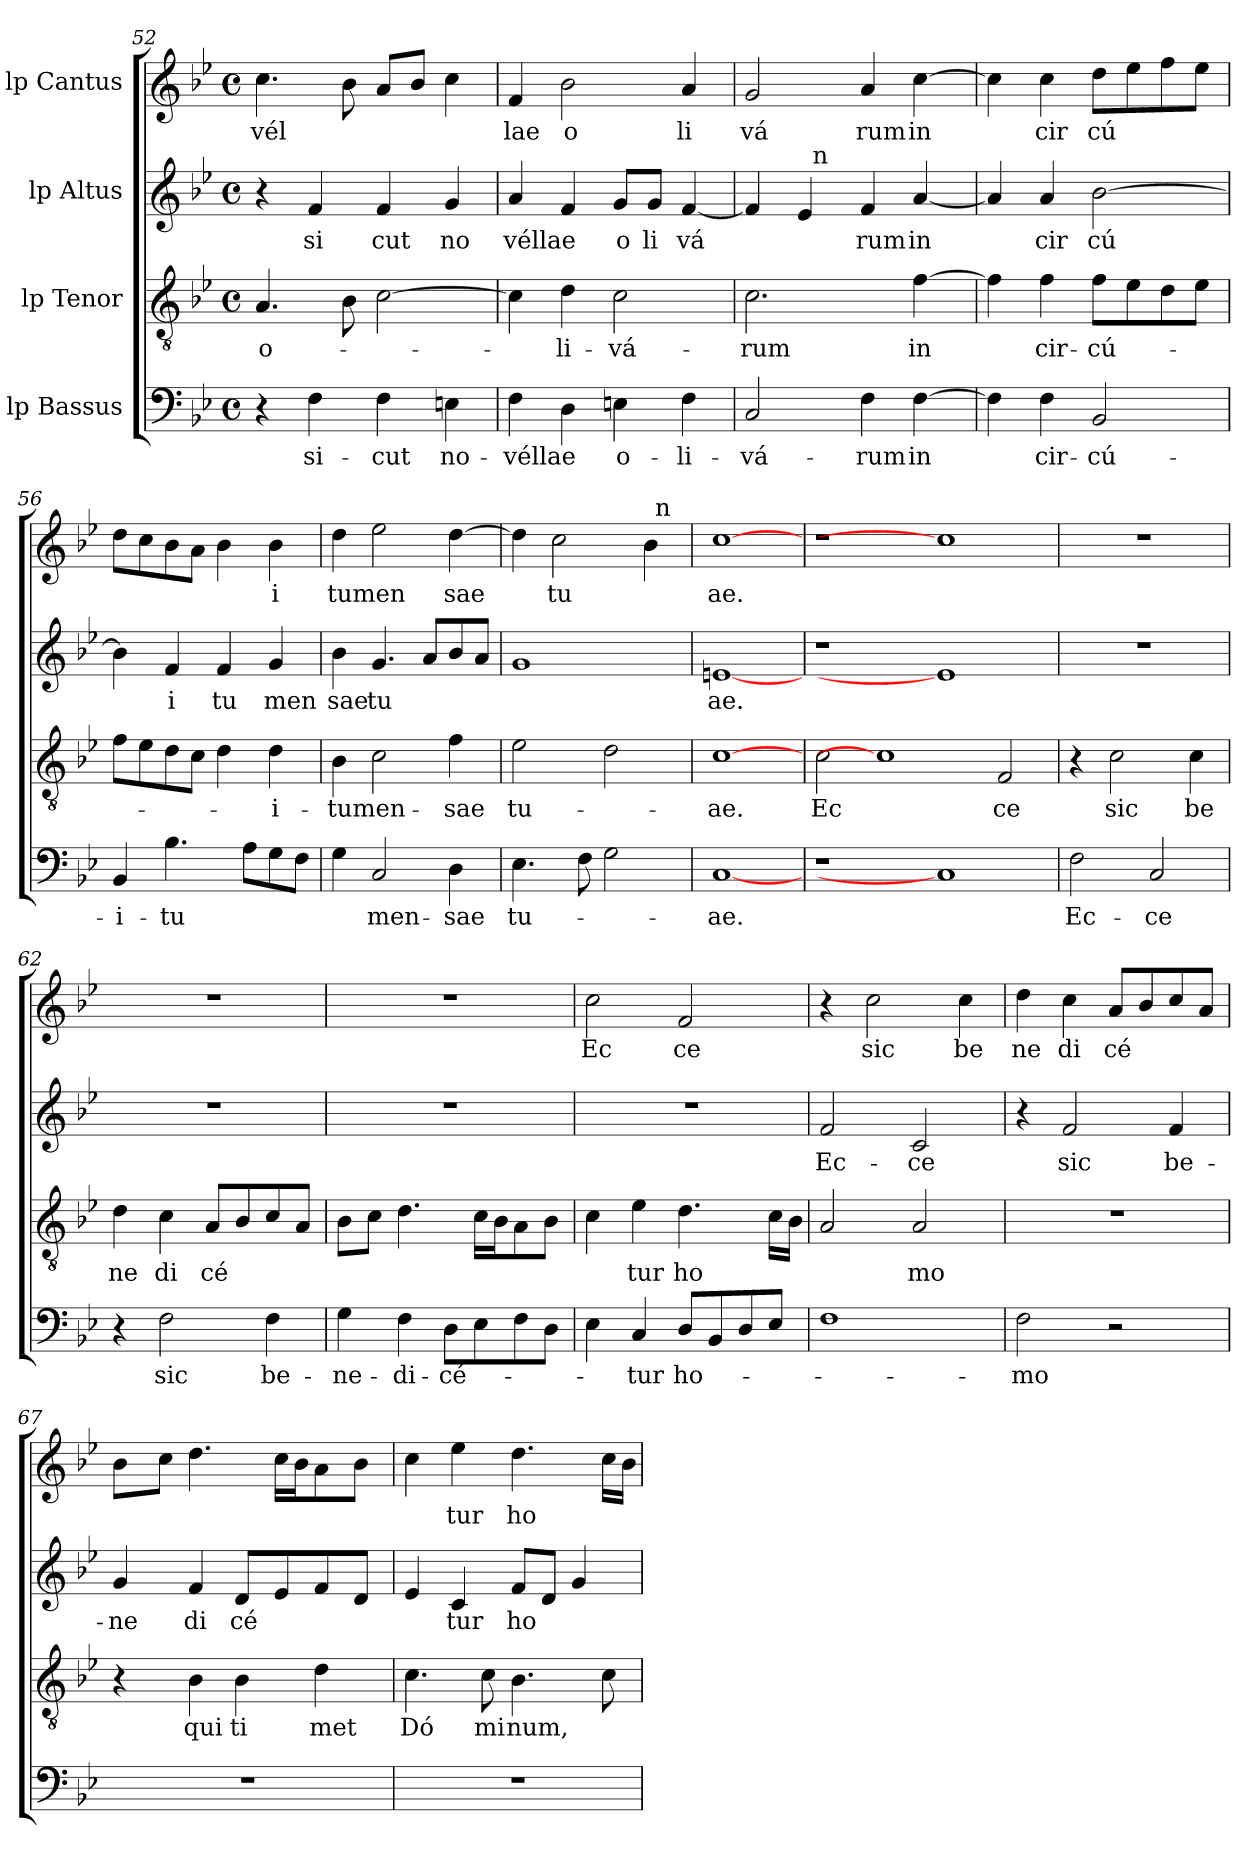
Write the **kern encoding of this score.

**kern	**text	**kern	**text	**kern	**text	**kern	**text
*part4	*part4	*part3	*part3	*part2	*part2	*part1	*part1
*staff4	*staff4	*staff3	*staff3	*staff2	*staff2	*staff1	*staff1
*I"lp Bassus	*	*I"lp Tenor	*	*I"lp Altus	*	*I"lp Cantus	*
!!LO:LB:g=z
*clefF4	*	*clefGv2	*	*clefG2	*	*clefG2	*
*k[b-e-]	*	*k[b-e-]	*	*k[b-e-]	*	*k[b-e-]	*
*B-:	*	*B-:	*	*B-:	*	*B-:	*
*M4/4	*	*M4/4	*	*M4/4	*	*M4/4	*
*met(c)	*	*met(c)	*	*met(c)	*	*met(c)	*
=52	=52	=52	=52	=52	=52	=52	=52
!	!	!	!LO:LY:b:cj	!	!	!	!LO:LY:b
4r	.	4.A/	o-	4r	.	4.cc\	vél
!	!LO:LY:b:cj	!	!	!	!LO:LY:b:cj	!	!
4F\	si-	.	.	4f/	si	.	.
.	.	8B-\	.	.	.	8b-\	.
!	!LO:LY:b:cj	!	!	!	!LO:LY:b:cj	!	!
4F\	-cut	[>2c\	.	4f/	cut	8a/L	.
.	.	.	.	.	.	8b-/J	.
!	!LO:LY:b:cj	!	!	!	!LO:LY:b:cj	!	!
4En\	no-	.	.	4g/	no	4cc\	.
=53	=53	=53	=53	=53	=53	=53	=53
!	!LO:LY:b	!	!	!	!LO:LY:b	!	!LO:LY:b:cj
4F\	-véllae	4c\]	.	4a/	véllae	4f/	lae
!	!	!	!LO:LY:b:cj	!	!	!	!LO:LY:b:cj
4D\	.	4d\	-li-	4f/	.	2b-\	o
!	!LO:LY:b:cj	!	!LO:LY:b:cj	!	!LO:LY:b:cj	!	!
4En\	o-	2c\	-vá-	8g/L	o	.	.
!	!	!	!	!	!LO:LY:b:cj	!	!
.	.	.	.	8g/J	li	.	.
!	!LO:LY:b:cj	!	!	!	!LO:LY:b:cj	!	!LO:LY:b:cj
4F\	-li-	.	.	[<4f/	vá	4a/	li
=54	=54	=54	=54	=54	=54	=54	=54
!	!LO:LY:b:cj	!	!LO:LY:b:cj	!	!	!	!LO:LY:b:cj
*	*	*	*	*^	*	*	*
2C/	-vá-	2.c\	-rum	4f/]	4ryy	.	2g/	vá
.	.	.	.	4e-/	32ryy	.	.	.
!	!	!	!	!	!LO:TX:a:t=n	!	!	!
.	.	.	.	.	2ryy	.	.	.
!	!LO:LY:b:cj	!	!	!	!	!LO:LY:b:cj	!	!LO:LY:b:cj
4F\	-rum	.	.	4f/	.	rum	4a/	rum
!	!LO:LY:b:cj	!	!LO:LY:b:cj	!	!	!LO:LY:b:cj	!	!LO:LY:b:cj
[>4F\	in	[>4f\	in	[<4a/	.	in	[>4cc\	in
.	.	.	.	.	8..ryy	.	.	.
*	*	*	*	*v	*v	*	*	*
=55	=55	=55	=55	=55	=55	=55	=55
4F\]	.	4f\]	.	4a/]	.	4cc\]	.
!	!LO:LY:b:cj	!	!LO:LY:b:cj	!	!LO:LY:b:cj	!	!LO:LY:b:cj
4F\	cir-	4f\	cir-	4a/	cir	4cc\	cir
!	!LO:LY:b:cj	!	!LO:LY:b:cj	!	!LO:LY:b:cj	!	!LO:LY:b:cj
2BB-/	-cú-	8f\L	-cú-	[>2b-\	cú	8dd\L	cú
.	.	8e-\	.	.	.	8ee-\	.
.	.	8d\	.	.	.	8ff\	.
.	.	8e-\J	.	.	.	8ee-\J	.
=56	=56	=56	=56	=56	=56	=56	=56
!	!LO:LY:b:cj	!	!	!	!	!	!
4BB-/	-i-	8f\L	.	4b-\]	.	8dd\L	.
.	.	8e-\	.	.	.	8cc\	.
!	!LO:LY:b:cj	!	!	!	!LO:LY:b:cj	!	!
4.B-\	-tu	8d\	.	4f/	i	8b-\	.
.	.	8c\J	.	.	.	8a\J	.
!	!	!	!	!	!LO:LY:b:cj	!	!
.	.	4d\	.	4f/	tu	4b-\	.
8A\L	.	.	.	.	.	.	.
!	!	!	!LO:LY:b:cj	!	!LO:LY:b:cj	!	!LO:LY:b:cj
8G\	.	4d\	-i-	4g/	men	4b-\	i
8F\J	.	.	.	.	.	.	.
=57	=57	=57	=57	=57	=57	=57	=57
!	!	!	!LO:LY:b	!	!LO:LY:b:cj	!	!LO:LY:b
4G\	.	4B-\	-tumen-	4b-\	sae	4dd\	tumen
!	!LO:LY:b:cj	!	!	!	!LO:LY:b:cj	!	!
2C/	men-	2c\	.	4.g/	tu	2ee-\	.
.	.	.	.	8a/L	.	.	.
!	!LO:LY:b:cj	!	!LO:LY:b:cj	!	!	!	!LO:LY:b:cj
4D\	-sae	4f\	-sae	8b-/	.	[>4dd\	sae
.	.	.	.	8a/J	.	.	.
=58	=58	=58	=58	=58	=58	=58	=58
!	!LO:LY:b:cj	!	!LO:LY:b:cj	!	!	!	!
*	*	*	*	*	*	*^	*
4.E-\	tu-	2e-\	tu-	1g	.	4dd\]	2ryy	.
!	!	!	!	!	!	!	!	!LO:LY:b:cj
.	.	.	.	.	.	2cc\	.	tu
8F\	.	.	.	.	.	.	.	.
2G\	.	2d\	.	.	.	.	4ryy	.
.	.	.	.	.	.	4b-\	32ryy	.
!	!	!	!	!	!	!	!LO:TX:a:t=n	!
.	.	.	.	.	.	.	8..ryy	.
=59	=59	=59	=59	=59	=59	=59	=59	=59
!	!LO:LY:b:cj	!	!LO:LY:b:cj	!	!LO:LY:b:cj	!	!	!LO:LY:b:cj
*	*	*	*	*	*	*v	*v	*
[1C	-ae.	[1c	-ae.	[1en	ae.	[1cc	ae.
!!LO:PB:g=z
=60	=60	=60	=60	=60	=60	=60	=60
!	!	!	!LO:LY:b:cj	!	!	!	!
1r	.	2c\	Ec	1r	.	1r	.
.	.	1c]	.	.	.	.	.
1C]	.	.	.	1e]	.	1cc]	.
!	!	!	!LO:LY:b:cj	!	!	!	!
.	.	2F/	ce	.	.	.	.
=61	=61	=61	=61	=61	=61	=61	=61
!	!LO:LY:b:cj	!	!	!	!	!	!
2F\	Ec-	4r	.	1r	.	1r	.
!	!	!	!LO:LY:b:cj	!	!	!	!
.	.	2c\	sic	.	.	.	.
!	!LO:LY:b:cj	!	!	!	!	!	!
2C/	-ce	.	.	.	.	.	.
!	!	!	!LO:LY:b:cj	!	!	!	!
.	.	4c\	be	.	.	.	.
=62	=62	=62	=62	=62	=62	=62	=62
!	!	!	!LO:LY:b:cj	!	!	!	!
4r	.	4d\	ne	1r	.	1r	.
!	!LO:LY:b:cj	!	!LO:LY:b:cj	!	!	!	!
2F\	sic	4c\	di	.	.	.	.
!	!	!	!LO:LY:b:cj	!	!	!	!
.	.	8A/L	cé	.	.	.	.
.	.	8B-/	.	.	.	.	.
!	!LO:LY:b:cj	!	!	!	!	!	!
4F\	be-	8c/	.	.	.	.	.
.	.	8A/J	.	.	.	.	.
=63	=63	=63	=63	=63	=63	=63	=63
!	!LO:LY:b:cj	!	!	!	!	!	!
4G\	-ne-	8B-\L	.	1r	.	1r	.
.	.	8c\J	.	.	.	.	.
!	!LO:LY:b:cj	!	!	!	!	!	!
4F\	-di-	4.d\	.	.	.	.	.
!	!LO:LY:b:cj	!	!	!	!	!	!
8D\L	-cé-	.	.	.	.	.	.
8E-\	.	16c\L	.	.	.	.	.
.	.	16B-\	.	.	.	.	.
8F\	.	8A\	.	.	.	.	.
8D\J	.	8B-\J	.	.	.	.	.
=64	=64	=64	=64	=64	=64	=64	=64
!	!	!	!	!	!	!	!LO:LY:b:cj
4E-\	.	4c\	.	1r	.	2cc\	Ec
!	!LO:LY:b:cj	!	!LO:LY:b:cj	!	!	!	!
4C/	-tur	4e-\	tur	.	.	.	.
!	!LO:LY:b:cj	!	!LO:LY:b:cj	!	!	!	!LO:LY:b:cj
8D/L	ho-	4.d\	ho	.	.	2f/	ce
8BB-/	.	.	.	.	.	.	.
8D/	.	.	.	.	.	.	.
8E-/J	.	16c\L	.	.	.	.	.
.	.	16B-\J	.	.	.	.	.
=65	=65	=65	=65	=65	=65	=65	=65
!	!	!	!	!	!LO:LY:b:cj	!	!
1F	.	2A/	.	2f/	Ec-	4r	.
!	!	!	!	!	!	!	!LO:LY:b:cj
.	.	.	.	.	.	2cc\	sic
!	!	!	!LO:LY:b:cj	!	!LO:LY:b:cj	!	!
.	.	2A/	mo	2c/	-ce	.	.
!	!	!	!	!	!	!	!LO:LY:b:cj
.	.	.	.	.	.	4cc\	be
=66	=66	=66	=66	=66	=66	=66	=66
!	!LO:LY:b:cj	!	!	!	!	!	!LO:LY:b:cj
2F\	-mo	1r	.	4r	.	4dd\	ne
!	!	!	!	!	!LO:LY:b:cj	!	!LO:LY:b:cj
.	.	.	.	2f/	sic	4cc\	di
!	!	!	!	!	!	!	!LO:LY:b:cj
2r	.	.	.	.	.	8a/L	cé
.	.	.	.	.	.	8b-/	.
!	!	!	!	!	!LO:LY:b:cj	!	!
.	.	.	.	4f/	be-	8cc/	.
.	.	.	.	.	.	8a/J	.
!!LO:LB:g=z
=67	=67	=67	=67	=67	=67	=67	=67
!	!	!	!	!	!LO:LY:b:cj	!	!
*	*	*	*	*	*	*^	*
1r	.	4r	.	4g/	-ne	8b-\L	16ryy	.
.	.	.	.	.	.	.	64ryy	.
.	.	.	.	.	.	.	2ryy	.
.	.	.	.	.	.	8cc\J	.	.
!	!	!	!LO:LY:b:cj	!	!LO:LY:b:cj	!	!	!
.	.	4B-\	qui	4f/	di	4.dd\	.	.
!	!	!	!LO:LY:b:cj	!	!LO:LY:b:cj	!	!	!
.	.	4B-\	ti	8d/L	cé	.	.	.
.	.	.	.	.	.	.	4ryy	.
.	.	.	.	8e-/	.	16cc\L	.	.
.	.	.	.	.	.	16b-\	.	.
!	!	!	!LO:LY:b:cj	!	!	!	!	!
.	.	4d\	met	8f/	.	8a\	.	.
.	.	.	.	.	.	.	8ryy	.
.	.	.	.	8d/J	.	8b-\J	.	.
.	.	.	.	.	.	.	32.ryy	.
=68	=68	=68	=68	=68	=68	=68	=68	=68
!	!	!	!LO:LY:b:cj	!	!	!	!	!
*	*	*	*	*	*	*v	*v	*
1r	.	4.c\	Dó	4e-/	.	4cc\	.
!	!	!	!	!	!LO:LY:b:cj	!	!LO:LY:b:cj
.	.	.	.	4c/	tur	4ee-\	tur
!	!	!	!LO:LY:b:cj	!	!	!	!
.	.	8c\	mi	.	.	.	.
!	!	!	!LO:LY:b	!	!LO:LY:b:cj	!	!LO:LY:b:cj
.	.	4.B-\	num,	8f/L	ho	4.dd\	ho
.	.	.	.	8d/J	.	.	.
.	.	.	.	4g/	.	.	.
.	.	8c\	.	.	.	16cc\L	.
.	.	.	.	.	.	16b-\J	.
=	=	=	=	=	=	=	=
*-	*-	*-	*-	*-	*-	*-	*-
